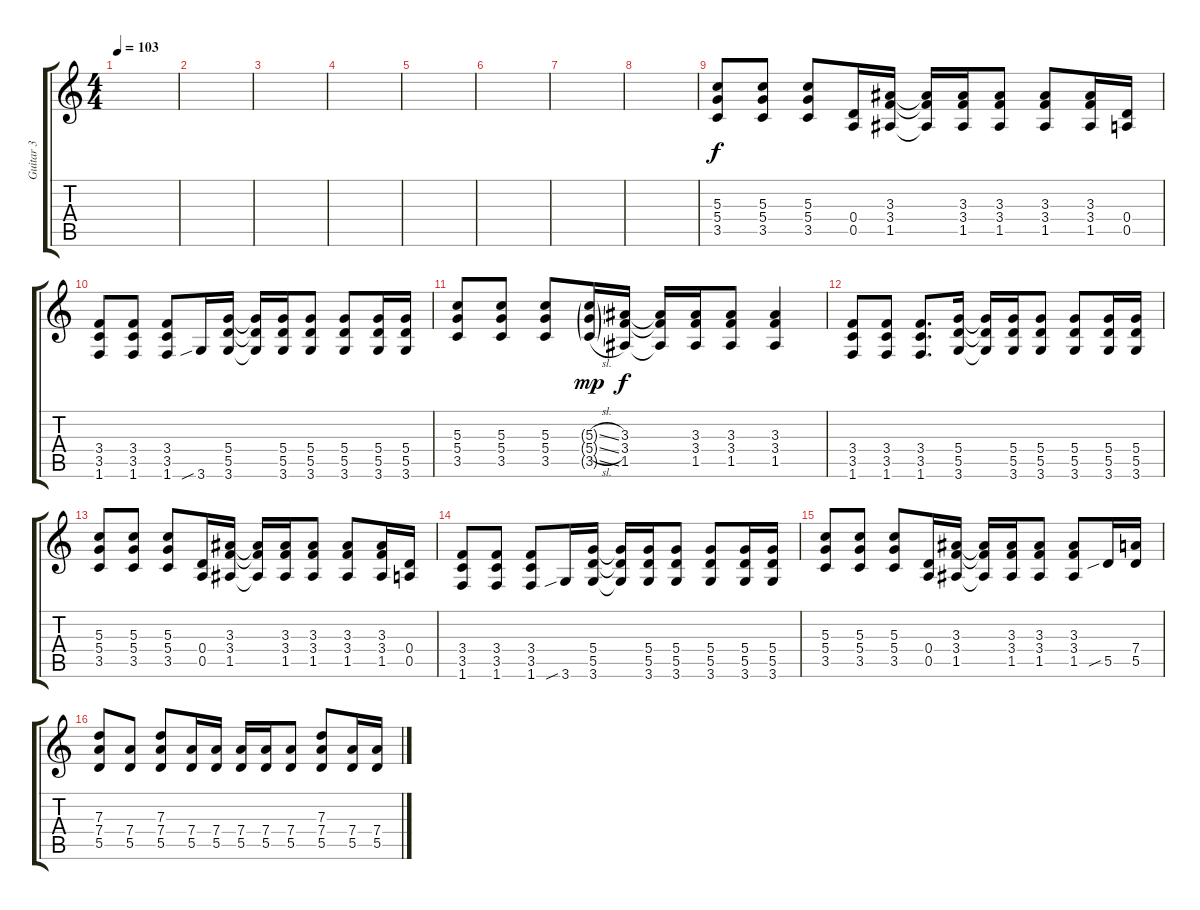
\track ("Guitar 3" "Guitar 3") {instrument overdrivenguitar}
\staff {score tabs}
\tuning (E4 B3 G3 D3 A2 E2) {hide}
\ts (4 4)
\tempo 103
\clef g2
\ks c
|
|
|
|
|
|
|
|
(5.3 5.4 3.5).8 (5.3 5.4 3.5).8 (5.3 5.4 3.5).8 (0.4 0.5).16 (3.3 3.4 1.5).16 (3.3{t} 3.4{t} 1.5{t}).16 (3.3 3.4 1.5).16 (3.3 3.4 1.5).8 (3.3 3.4 1.5).8 (3.3 3.4 1.5).16 (0.4 0.5).16 |
(3.4 3.5 1.6).8 (3.4 3.5 1.6).8 (3.4 3.5 1.6).8 3.6{sib}.16 (5.4 5.5 3.6).16 (5.4{t} 5.5{t} 3.6{t}).16 (5.4 5.5 3.6).16 (5.4 5.5 3.6).8 (5.4 5.5 3.6).8 (5.4 5.5 3.6).16 (5.4 5.5 3.6).16 |
(5.3 5.4 3.5).8 (5.3 5.4 3.5).8 (5.3 5.4 3.5).8 (5.3{sl g} 5.4{sl g} 3.5{sl g}).16{dy mp} (3.3 3.4 1.5).16{dy f} (3.3{t} 3.4{t} 1.5{t}).16 (3.3 3.4 1.5).16 (3.3 3.4 1.5).8 (3.3 3.4 1.5).4 |
(3.4 3.5 1.6).8 (3.4 3.5 1.6).8 (3.4 3.5 1.6).8{d} (5.4 5.5 3.6).16 (5.4{t} 5.5{t} 3.6{t}).16 (5.4 5.5 3.6).16 (5.4 5.5 3.6).8 (5.4 5.5 3.6).8 (5.4 5.5 3.6).16 (5.4 5.5 3.6).16 |
(5.3 5.4 3.5).8 (5.3 5.4 3.5).8 (5.3 5.4 3.5).8 (0.4 0.5).16 (3.3 3.4 1.5).16 (3.3{t} 3.4{t} 1.5{t}).16 (3.3 3.4 1.5).16 (3.3 3.4 1.5).8 (3.3 3.4 1.5).8 (3.3 3.4 1.5).16 (0.4 0.5).16 |
(3.4 3.5 1.6).8 (3.4 3.5 1.6).8 (3.4 3.5 1.6).8 3.6{sib}.16 (5.4 5.5 3.6).16 (5.4{t} 5.5{t} 3.6{t}).16 (5.4 5.5 3.6).16 (5.4 5.5 3.6).8 (5.4 5.5 3.6).8 (5.4 5.5 3.6).16 (5.4 5.5 3.6).16 |
(5.3 5.4 3.5).8 (5.3 5.4 3.5).8 (5.3 5.4 3.5).8 (0.4 0.5).16 (3.3 3.4 1.5).16 (3.3{t} 3.4{t} 1.5{t}).16 (3.3 3.4 1.5).16 (3.3 3.4 1.5).8 (3.3 3.4 1.5).8 5.5{sib}.16 (7.4 5.5).16 |
(7.3 7.4 5.5).8 (7.4 5.5).8 (7.3 7.4 5.5).8 (7.4 5.5).16 (7.4 5.5).16 (7.4 5.5).16 (7.4 5.5).16 (7.4 5.5).8 (7.3 7.4 5.5).8 (7.4 5.5).16 (7.4 5.5).16
